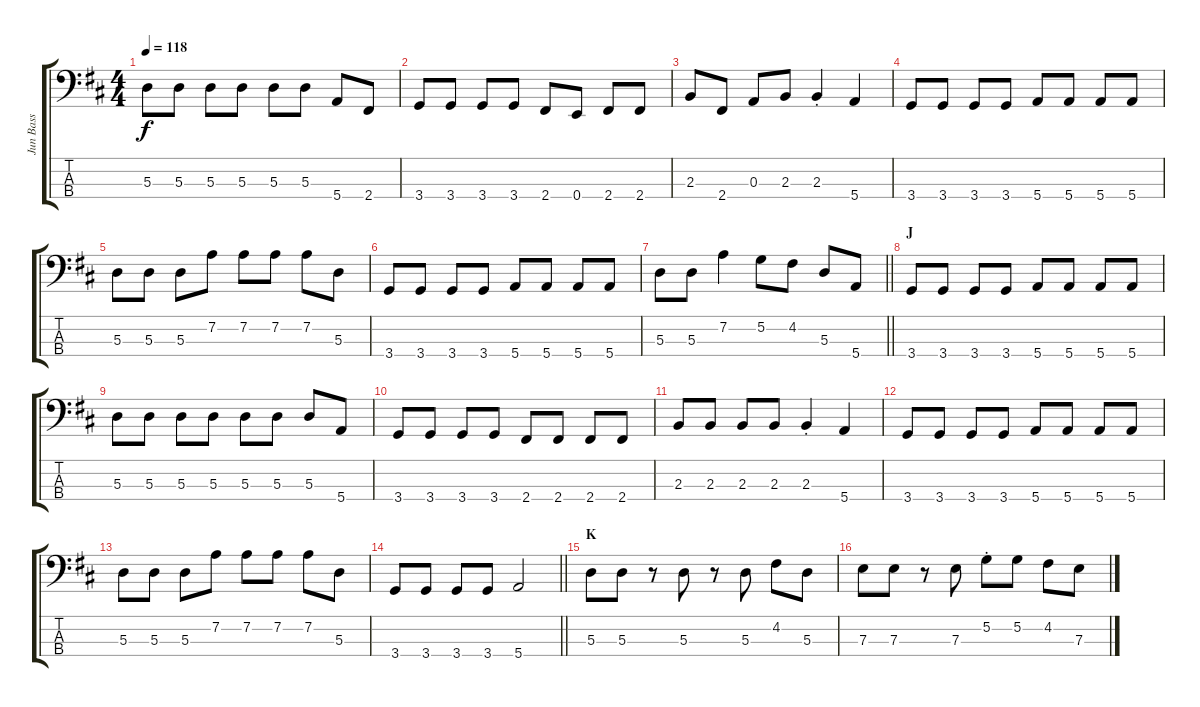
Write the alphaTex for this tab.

\track ("Jun Bass" "Jun Bass") {instrument electricbassfinger}
\staff {score tabs}
\tuning (G2 D2 A1 E1) {hide}
\ts (4 4)
\tempo 118
\clef f4
\ks d
5.3.8{dy f} 5.3.8 5.3.8 5.3.8 5.3.8 5.3.8 5.4.8 2.4.8 |
3.4.8 3.4.8 3.4.8 3.4.8 2.4.8 0.4.8 2.4.8 2.4.8 |
2.3.8 2.4.8 0.3.8 2.3.8 2.3{st}.4 5.4.4 |
3.4.8 3.4.8 3.4.8 3.4.8 5.4.8 5.4.8 5.4.8 5.4.8 |
5.3.8 5.3.8 5.3.8 7.2.8 7.2.8 7.2.8 7.2.8 5.3.8 |
3.4.8 3.4.8 3.4.8 3.4.8 5.4.8 5.4.8 5.4.8 5.4.8 |
\barLineRight lightlight
5.3.8 5.3.8 7.2.4 5.2.8 4.2.8 5.3.8 5.4.8 |
\section ("" "J")
3.4.8 3.4.8 3.4.8 3.4.8 5.4.8 5.4.8 5.4.8 5.4.8 |
5.3.8 5.3.8 5.3.8 5.3.8 5.3.8 5.3.8 5.3.8 5.4.8 |
3.4.8 3.4.8 3.4.8 3.4.8 2.4.8 2.4.8 2.4.8 2.4.8 |
2.3.8 2.3.8 2.3.8 2.3.8 2.3{st}.4 5.4.4 |
3.4.8 3.4.8 3.4.8 3.4.8 5.4.8 5.4.8 5.4.8 5.4.8 |
5.3.8 5.3.8 5.3.8 7.2.8 7.2.8 7.2.8 7.2.8 5.3.8 |
\barLineRight lightlight
3.4.8 3.4.8 3.4.8 3.4.8 5.4.2 |
\section ("" "K")
5.3.8 5.3.8 r.8 5.3.8 r.8 5.3.8 4.2.8 5.3.8 |
7.3.8 7.3.8 r.8 7.3.8 5.2{st}.8 5.2.8 4.2.8 7.3.8
